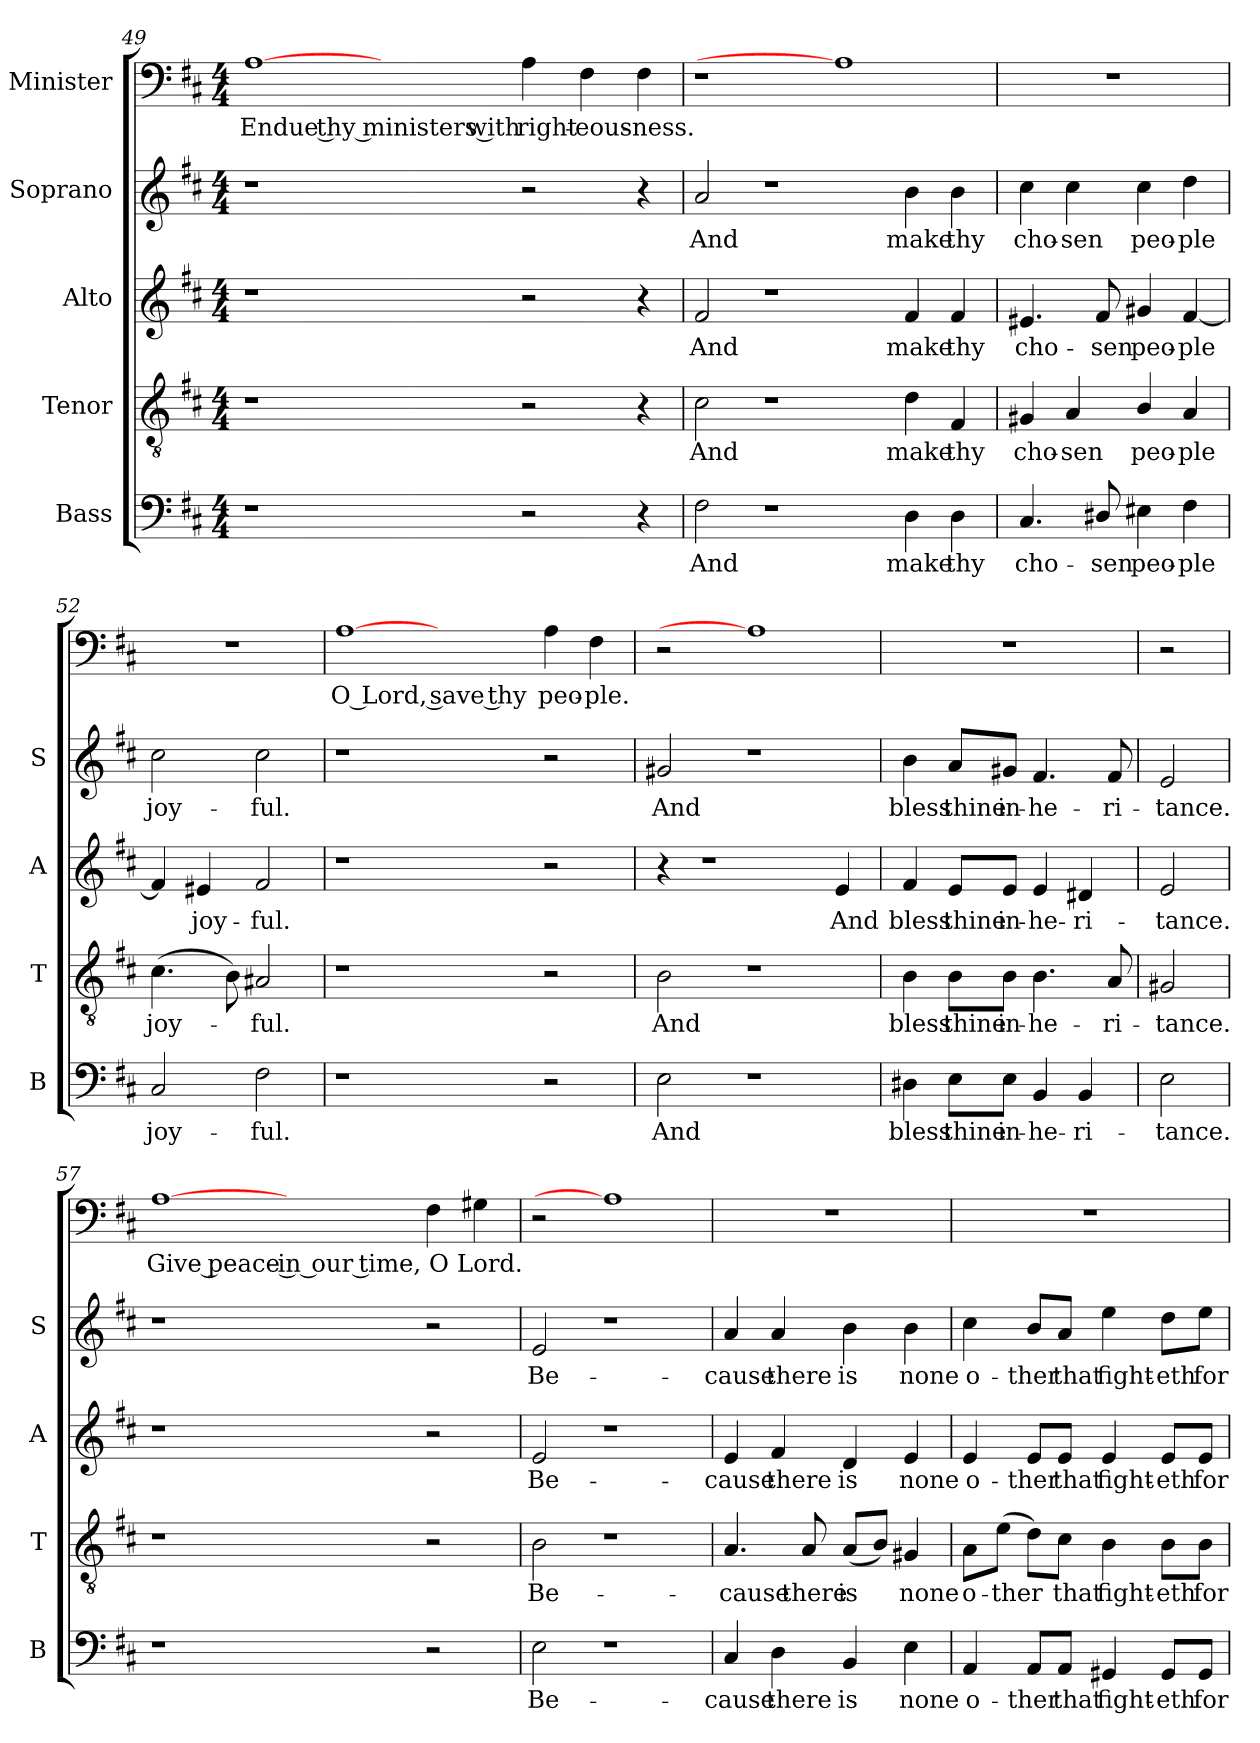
**kern	**text	**kern	**text	**kern	**text	**kern	**text	**kern	**text
*part5	*part5	*part4	*part4	*part3	*part3	*part2	*part2	*part1	*part1
*staff5	*staff5	*staff4	*staff4	*staff3	*staff3	*staff2	*staff2	*staff1	*staff1
*I"Bass	*	*I"Tenor	*	*I"Alto	*	*I"Soprano	*	*I"Minister	*
*I'B	*	*I'T	*	*I'A	*	*I'S	*	*	*
!!LO:PB:g=z
*clefF4	*	*clefGv2	*	*clefG2	*	*clefG2	*	*clefF4	*
*k[f#c#]	*	*k[f#c#]	*	*k[f#c#]	*	*k[f#c#]	*	*k[f#c#]	*
*M4/4	*	*M4/4	*	*M4/4	*	*M4/4	*	*M4/4	*
=49	=49	=49	=49	=49	=49	=49	=49	=49	=49
!	!	!	!	!	!	!	!	!	!LO:LY:b
1r	.	1r	.	1r	.	1r	.	[1A	Endue thy ministers with
1ryy	.	1ryy	.	1ryy	.	1ryy	.	1ryy	.
!	!	!	!	!	!	!	!	!	!LO:LY:b
2r	.	2r	.	2r	.	2r	.	4A\	right-
!	!	!	!	!	!	!	!	!	!LO:LY:b
.	.	.	.	.	.	.	.	4F#\	-eous-
!	!	!	!	!	!	!	!	!	!LO:LY:b
4r	.	4r	.	4r	.	4r	.	4F#\	-ness.
!!LO:LB:g=z
=50	=50	=50	=50	=50	=50	=50	=50	=50	=50
!	!LO:LY:b	!	!LO:LY:b	!	!LO:LY:b	!	!LO:LY:b	!	!
2F#\	And	2c#\	And	2f#/	And	2a/	And	1r	.
1r	.	1r	.	1r	.	1r	.	.	.
.	.	.	.	.	.	.	.	1A]	.
!	!LO:LY:b	!	!LO:LY:b	!	!LO:LY:b	!	!LO:LY:b	!	!
4D\	make	4d\	make	4f#/	make	4b\	make	.	.
!	!LO:LY:b	!	!LO:LY:b	!	!LO:LY:b	!	!LO:LY:b	!	!
4D\	thy	4F#/	thy	4f#/	thy	4b\	thy	.	.
=51	=51	=51	=51	=51	=51	=51	=51	=51	=51
!	!LO:LY:b	!	!LO:LY:b	!	!LO:LY:b	!	!LO:LY:b	!	!
4.C#/	cho-	4G#X/	cho-	4.e#X/	cho-	4cc#\	cho-	1r	.
!	!	!	!LO:LY:b	!	!	!	!LO:LY:b	!	!
.	.	4A/	-sen	.	.	4cc#\	-sen	.	.
!	!LO:LY:b	!	!	!	!LO:LY:b	!	!	!	!
8D#X/	-sen	.	.	8f#/	-sen	.	.	.	.
!	!LO:LY:b	!	!LO:LY:b	!	!LO:LY:b	!	!LO:LY:b	!	!
4E#X\	peo-	4B/	peo-	4g#X/	peo-	4cc#\	peo-	.	.
!	!LO:LY:b	!	!LO:LY:b	!	!LO:LY:b	!	!LO:LY:b	!	!
4F#\	-ple	4A/	-ple	[4f#/	-ple	4dd\	-ple	.	.
=52	=52	=52	=52	=52	=52	=52	=52	=52	=52
!	!LO:LY:b	!	!LO:LY:b	!	!	!	!LO:LY:b	!	!
2C#/	joy-	(4.c#\	joy-	4f#/]	.	2cc#\	joy-	1r	.
!	!	!	!	!	!LO:LY:b	!	!	!	!
.	.	.	.	4e#X/	joy-	.	.	.	.
.	.	8B\)	.	.	.	.	.	.	.
!	!LO:LY:b	!	!LO:LY:b	!	!LO:LY:b	!	!LO:LY:b	!	!
2F#\	-ful.	2A#X/	-ful.	2f#/	-ful.	2cc#\	-ful.	.	.
!!LO:LB:g=z
=53	=53	=53	=53	=53	=53	=53	=53	=53	=53
!	!	!	!	!	!	!	!	!	!LO:LY:b
1r	.	1r	.	1r	.	1r	.	[1A	O Lord, save thy
1ryy	.	1ryy	.	1ryy	.	1ryy	.	1ryy	.
!	!	!	!	!	!	!	!	!	!LO:LY:b
2r	.	2r	.	2r	.	2r	.	4A\	peo-
!	!	!	!	!	!	!	!	!	!LO:LY:b
.	.	.	.	.	.	.	.	4F#\	-ple.
!!LO:LB:g=z
=54	=54	=54	=54	=54	=54	=54	=54	=54	=54
!	!LO:LY:b	!	!LO:LY:b	!	!	!	!LO:LY:b	!	!
2E\	And	2B\	And	4r	.	2g#X/	And	2r	.
.	.	.	.	1r	.	.	.	.	.
1r	.	1r	.	.	.	1r	.	1A]	.
!	!	!	!	!	!LO:LY:b	!	!	!	!
.	.	.	.	4e/	And	.	.	.	.
=55	=55	=55	=55	=55	=55	=55	=55	=55	=55
!	!LO:LY:b	!	!LO:LY:b	!	!LO:LY:b	!	!LO:LY:b	!	!
4D#X\	bless	4B\	bless	4f#/	bless	4b\	bless	1r	.
!	!LO:LY:b	!	!LO:LY:b	!	!LO:LY:b	!	!LO:LY:b	!	!
8E\L	thine	8B\L	thine	8e/L	thine	8a/L	thine	.	.
!	!LO:LY:b	!	!LO:LY:b	!	!LO:LY:b	!	!LO:LY:b	!	!
8E\J	in-	8B\J	in-	8e/J	in-	8g#X/J	in-	.	.
!	!LO:LY:b	!	!LO:LY:b	!	!LO:LY:b	!	!LO:LY:b	!	!
4BB/	-he-	4.B\	-he-	4e/	-he-	4.f#/	-he-	.	.
!	!LO:LY:b	!	!	!	!LO:LY:b	!	!	!	!
4BB/	ri-	.	.	4d#X/	ri-	.	.	.	.
!	!	!	!LO:LY:b	!	!	!	!LO:LY:b	!	!
.	.	8A/	-ri-	.	.	8f#/	-ri-	.	.
=56	=56	=56	=56	=56	=56	=56	=56	=56	=56
!	!LO:LY:b	!	!LO:LY:b	!	!LO:LY:b	!	!LO:LY:b	!	!
2E\	-tance.	2G#X/	-tance.	2e/	-tance.	2e/	-tance.	2r	.
!!LO:LB:g=z
=57	=57	=57	=57	=57	=57	=57	=57	=57	=57
!	!	!	!	!	!	!	!	!	!LO:LY:b
1r	.	1r	.	1r	.	1r	.	[1A	Give peace in our time,
1ryy	.	1ryy	.	1ryy	.	1ryy	.	1ryy	.
!	!	!	!	!	!	!	!	!	!LO:LY:b
2r	.	2r	.	2r	.	2r	.	4F#\	O
!	!	!	!	!	!	!	!	!	!LO:LY:b
.	.	.	.	.	.	.	.	4G#X\	Lord.
!!LO:LB:g=z
=58	=58	=58	=58	=58	=58	=58	=58	=58	=58
!	!LO:LY:b	!	!LO:LY:b	!	!LO:LY:b	!	!LO:LY:b	!	!
2E\	Be-	2B\	Be-	2e/	Be-	2e/	Be-	2r	.
1r	.	1r	.	1r	.	1r	.	1A]	.
=59	=59	=59	=59	=59	=59	=59	=59	=59	=59
!	!LO:LY:b	!	!LO:LY:b	!	!LO:LY:b	!	!LO:LY:b	!	!
4C#/	-cause	4.A/	-cause	4e/	-cause	4a/	-cause	1r	.
!	!LO:LY:b	!	!	!	!LO:LY:b	!	!LO:LY:b	!	!
4D\	there	.	.	4f#/	there	4a/	there	.	.
!	!	!	!LO:LY:b	!	!	!	!	!	!
.	.	8A/	there	.	.	.	.	.	.
!	!LO:LY:b	!	!LO:LY:b	!	!LO:LY:b	!	!LO:LY:b	!	!
4BB/	is	(8A/L	is	4d/	is	4b\	is	.	.
.	.	8B/J)	.	.	.	.	.	.	.
!	!LO:LY:b	!	!LO:LY:b	!	!LO:LY:b	!	!LO:LY:b	!	!
4E\	none	4G#X/	none	4e/	none	4b\	none	.	.
=60	=60	=60	=60	=60	=60	=60	=60	=60	=60
!	!LO:LY:b	!	!LO:LY:b	!	!LO:LY:b	!	!LO:LY:b	!	!
4AA/	o-	8A\L	o-	4e/	o-	4cc#\	o-	1r	.
!	!	!	!LO:LY:b	!	!	!	!	!	!
.	.	(8e\J	ther	.	.	.	.	.	.
!	!LO:LY:b	!	!	!	!LO:LY:b	!	!LO:LY:b	!	!
8AA/L	-ther	8d\L)	.	8e/L	-ther	8b/L	-ther	.	.
!	!LO:LY:b	!	!LO:LY:b	!	!LO:LY:b	!	!LO:LY:b	!	!
8AA/J	that	8c#\J	that	8e/J	that	8a/J	that	.	.
!	!LO:LY:b	!	!LO:LY:b	!	!LO:LY:b	!	!LO:LY:b	!	!
4GG#X/	fight-	4B\	fight-	4e/	fight-	4ee\	fight-	.	.
!	!LO:LY:b	!	!LO:LY:b	!	!LO:LY:b	!	!LO:LY:b	!	!
8GG#/L	-eth	8B\L	-eth	8e/L	-eth	8dd\L	-eth	.	.
!	!LO:LY:b	!	!LO:LY:b	!	!LO:LY:b	!	!LO:LY:b	!	!
8GG#/J	for	8B\J	for	8e/J	for	8ee\J	for	.	.
=	=	=	=	=	=	=	=	=	=
*-	*-	*-	*-	*-	*-	*-	*-	*-	*-
